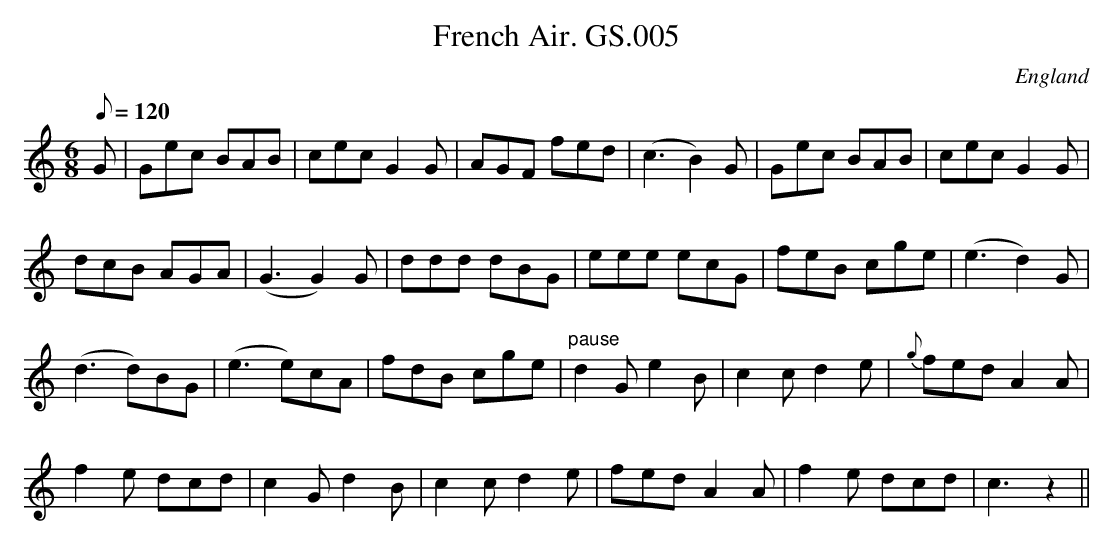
X:1
T:French Air. GS.005
M:6/8
L:1/8
Q:120
O:England
K:C major
G | Gec BAB | cec G2 G | AGF fed | (c3 B2) G | Gec BAB | cec G2G |!
 dcB AGA | (G3 G2) G | ddd dBG | eee ecG | feB cge | (e3 d2) G |!
 (d3 d)BG | (e3 e)cA | fdB cge | "pause"d2 G e2 B |
 c2 c d2 e | {g} fed A2A |!
 f2e dcd | c2G d2 B | c2cd2e | fed A2A | f2e dcd | c3 z2 ||
